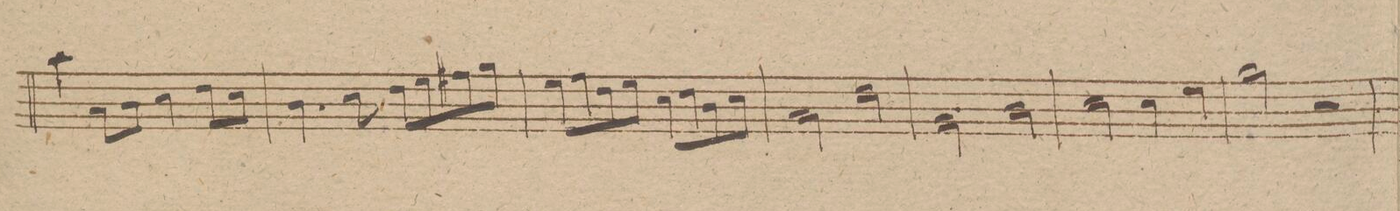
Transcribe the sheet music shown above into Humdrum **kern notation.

**kern	**dynam
*I"Fagotto 1mo	*
*clefF4	*
*k[f#c#g#d#]	*
*met(c)	*
*M4/4	*
4c#\	.
8C#/L	.
8D#\J	.
4E\	.
8F#\L	.
8E\J	.
=267	=267
4.D#\	.
8E\	.
8F#\L	.
8G#\	.
8A#X\	.
8B\J	.
=268	=268
8G#\L	.
8A\	.
8F#\	.
8G#\J	.
8E\L	.
8F#\	.
8D#\	.
8E\J	.
=269	=269
2C#\	.
2F#\	.
=270	=270
2BB\	.
2D#\	.
=271	=271
2E\	.
4E\	.
4G#\	.
=272	=272
2B\	.
2r	.
=273	=273
*-	*-
